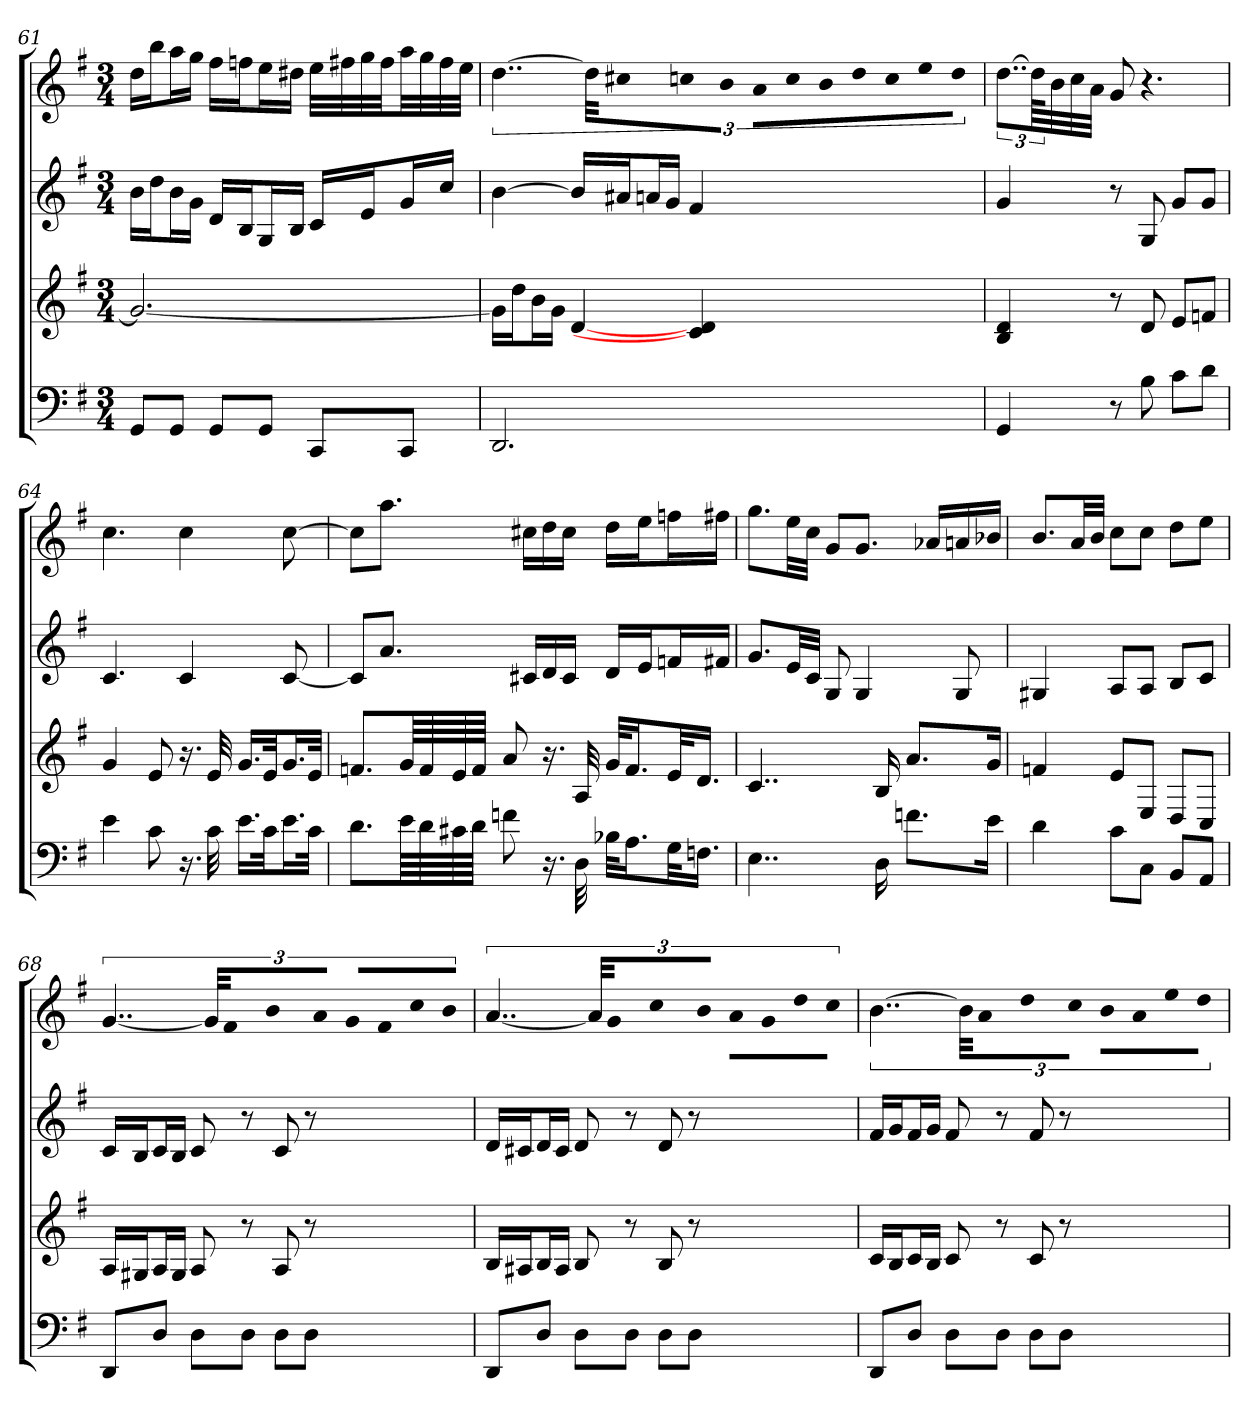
**kern	**kern	**kern	**kern
*part4	*part3	*part2	*part1
*staff4	*staff3	*staff2	*staff1
*k[f#]	*k[f#]	*k[f#]	*k[f#]
*G:	*G:	*G:	*G:
*M3/4	*M3/4	*M3/4	*M3/4
=61	=61	=61	=61
8GGL	2.g_	16bLL	16ddLL
.	.	16ddJ	16bbJ
8GGJ	.	16bL	16aaL
.	.	16gJJ	16ggJJ
8GGL	.	16dLL	16ff#LL
.	.	16BJ	16ffnJ
8GGJ	.	16GL	16eeL
.	.	16BJJ	16dd#XJJ
8CCL	.	16cLL	32eeLLL
.	.	.	32ff#X
.	.	16eJ	32gg
.	.	.	32ff#JJ
8CCJ	.	16gL	32aaLL
.	.	.	32gg
.	.	16ccJJ	32ff#
.	.	.	32eeJJJ
=62	=62	=62	=62
2.DD	16gLL]	[4b	[6..dd
.	16ddJ	.	.
.	16bL	.	.
.	16gJJ	.	.
.	[4d	16bLL]	.
.	.	.	48ddKLL]
.	.	16a#XJ	16cc#XJ
.	.	16anL	16ccnL
.	.	16gJJ	16bJJ
.	4c] 4d	4f#	16aLL
.	.	.	32ccL
.	.	.	32bJJ
.	.	.	32ddLL
.	.	.	32cc
.	.	.	32ee
.	.	.	32ddJJJ
=63	=63	=63	=63
4GG	4B 4d	4g	[12..ddL
.	.	.	96ddKLL]
.	.	.	32b
.	.	.	32cc
.	.	.	32aJJJ
8r	8r	8r	8g
8B	8d	8G	4.r
8cL	8eL	8gL	.
8dJ	8fnJ	8gJ	.
=64	=64	=64	=64
4e	4g	4.c	4.cc
8c	8e	.	.
16.r	16.r	4c	4cc
32c	32e	.	.
16.eLL	16.gLL	.	.
32cJk	32eJk	.	.
16.eL	16.gL	[8c	[8cc
32cJJk	32eJJk	.	.
=65	=65	=65	=65
8.dL	8.fnL	8cL]	8ccL]
.	.	8.aJ	8.aaJ
64eLLL	64gLLL	.	.
64d	64f	.	.
64c#X	64e	.	.
64dJJJJ	64fJJJJ	.	.
8fn	8a	.	.
.	.	16c#XLL	16cc#XLL
16.r	16.r	16d	16dd
.	.	16c#JJ	16cc#JJ
32D	32A	.	.
32B-XKLL	32gKLL	16dLL	16ddLL
16.AJ	16.fJ	.	.
.	.	16eJ	16eeJ
32GKL	32eKL	16fnL	16ffnL
16.FnJJ	16.dJJ	.	.
.	.	16f#XJJ	16ff#XJJ
=66	=66	=66	=66
4..E	4..c	8.gL	8.ggL
.	.	32eLL	32eeLL
.	.	32cJJJ	32ccJJJ
.	.	8G	8gL
.	.	4G	8.gJ
16D	16B	.	.
8.fnL	8.aL	.	.
.	.	.	16a-XLL
.	.	8G	16an
16eJk	16gJk	.	16b-XJJ
=67	=67	=67	=67
4d	4fn	4G#X	8.bL
.	.	.	32aLL
.	.	.	32bJJJ
8cL	8eL	8AL	8ccL
8CJ	8EJ	8AJ	8ccJ
8BBL	8DL	8BL	8ddL
8AAJ	8CJ	8cJ	8eeJ
=68	=68	=68	=68
8DDL	16ALL	16cLL	[6..g
.	16G#XJ	16BJ	.
8DJ	16AL	16cL	.
.	16G#JJ	16BJJ	.
8DL	8A	8c	.
.	.	.	48gKLL]
.	.	.	16f#J
8DJ	8r	8r	16bL
.	.	.	16aJJ
8DL	8A	8c	16gLL
.	.	.	16f#J
8DJ	8r	8r	16ccL
.	.	.	16bJJ
=69	=69	=69	=69
8DDL	16BLL	16dLL	[6..a
.	16A#XJ	16c#XJ	.
8DJ	16BL	16dL	.
.	16A#JJ	16c#JJ	.
8DL	8B	8d	.
.	.	.	48aKLL]
.	.	.	16gJ
8DJ	8r	8r	16ccL
.	.	.	16bJJ
8DL	8B	8d	16aLL
.	.	.	16gJ
8DJ	8r	8r	16ddL
.	.	.	16ccJJ
=70	=70	=70	=70
8DDL	16cLL	16f#LL	[6..b
.	16BJ	16gJ	.
8DJ	16cL	16f#L	.
.	16BJJ	16gJJ	.
8DL	8c	8f#	.
.	.	.	48bKLL]
.	.	.	16aJ
8DJ	8r	8r	16ddL
.	.	.	16ccJJ
8DL	8c	8f#	16bLL
.	.	.	16aJ
8DJ	8r	8r	16eeL
.	.	.	16ddJJ
=	=	=	=
*-	*-	*-	*-
